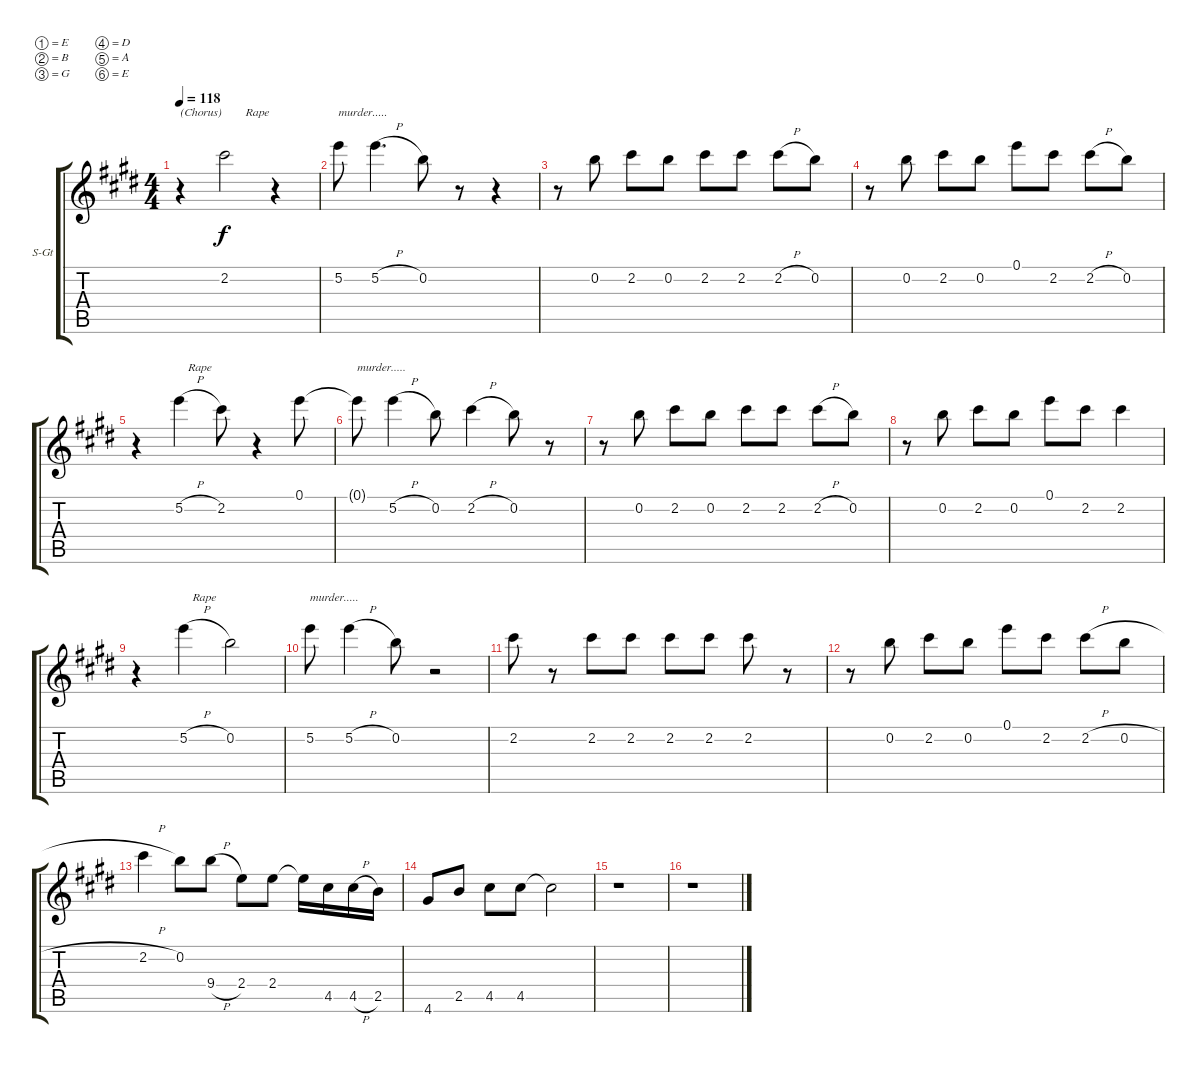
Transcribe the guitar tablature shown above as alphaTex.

\bracketExtendMode groupsimilarinstruments
\firstSystemTrackNameOrientation horizontal
\otherSystemsTrackNameOrientation horizontal
\track ("Vocal" "S-Gt") {instrument lead6voice}
\staff {score tabs}
\tuning (E5 B4 G4 D4 A3 E3)
\displaytranspose 12
\ts (4 4)
\tempo 118
\clef g2
\ks e
r.4{txt "(Chorus)" dy f} 2.2.2{txt "       Rape"} r.4 |
5.2.8{txt "murder....."} 5.2{h}.4{d} 0.2.8 r.8 r.4 |
r.8 0.2.8 2.2.8 0.2.8 2.2.8 2.2.8 2.2{h}.8 0.2.8 |
r.8 0.2.8 2.2.8 0.2.8 0.1.8 2.2.8 2.2{h}.8 0.2.8 |
r.4 5.2{h}.4{txt "   Rape"} 2.2.8 r.4 0.1.8 |
0.1{t}.8{txt "murder....."} 5.2{h}.4 0.2.8 2.2{h}.4 0.2.8 r.8 |
r.8 0.2.8 2.2.8 0.2.8 2.2.8 2.2.8 2.2{h}.8 0.2.8 |
r.8 0.2.8 2.2.8 0.2.8 0.1.8 2.2.8 2.2.4 |
r.4 5.2{h}.4{txt "   Rape"} 0.2.2 |
5.2.8{txt "murder....."} 5.2{h}.4 0.2.8 r.2 |
2.2.8 r.8 2.2.8 2.2.8 2.2.8 2.2.8 2.2.8 r.8 |
r.8 0.2.8 2.2.8 0.2.8 0.1.8 2.2.8 2.2{h}.8 0.2{h}.8 |
2.2{h}.4 0.2.8 9.4{h}.8 2.4.8 2.4.8 2.4{t}.16 4.5.16 4.5{h}.16 2.5.16 |
4.6.8 2.5.8 4.5.8 4.5.8 4.5{t}.2 |
r.1 |
r.1
